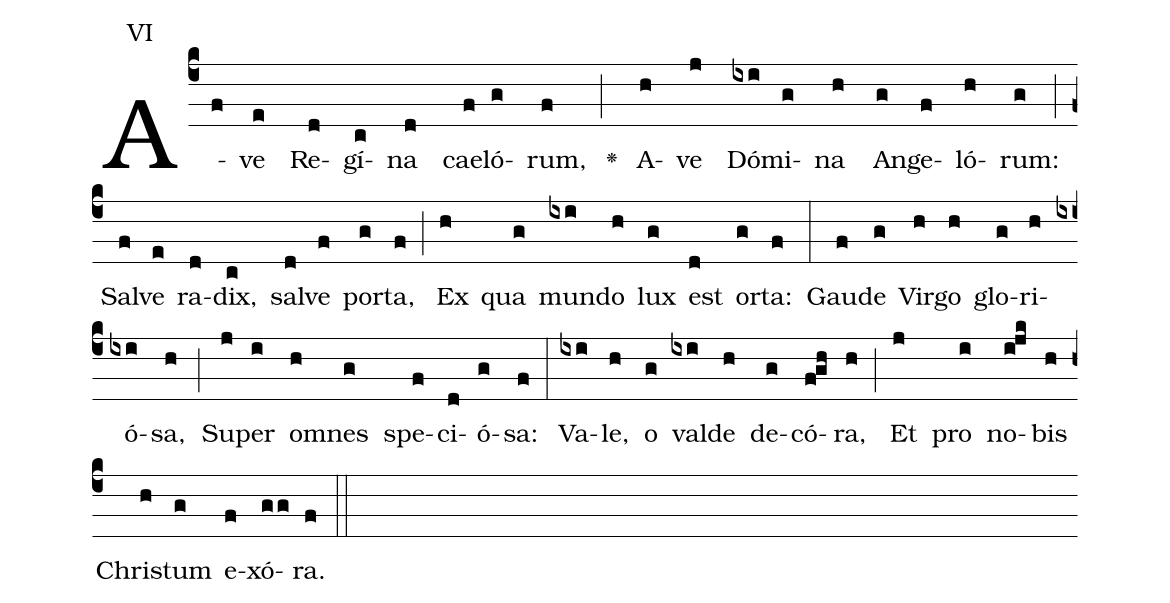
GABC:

annotation: VI;
%%
(c4)A(f)ve(e) Re(d)gí(c)na(d) cae(f)ló(g)rum,(f) <v>\greheightstar</v>(;)
A(h)ve(j) Dó(ixi)mi(g)na(h) An(g)ge(f)ló(h)rum:(g) (;) (z)
Sal(f)ve(e) ra(d)dix,(c) sal(d)ve(f) por(g)ta,(f) (;)
Ex(h) qua(g) mun(ixi)do(h) lux(g) est(d) or(g)ta:(f) (:)
Gau(f)de(g) Vir(h)go(h) glo(g)ri(h)ó(ixi)sa,(h) (;)
Su(j)per(i) om(h)nes(g) spe(f)ci(d)ó(g)sa:(f) (:)
Va(ixi)le,(h) o(g) val(ixi)de(h) de(g)có(f!gh)ra,(h) (;)
Et(j) pro(i) no(ijk)bis(h) Chri(h)stum(g) e(f)xó(gg)ra.(f) (::)
